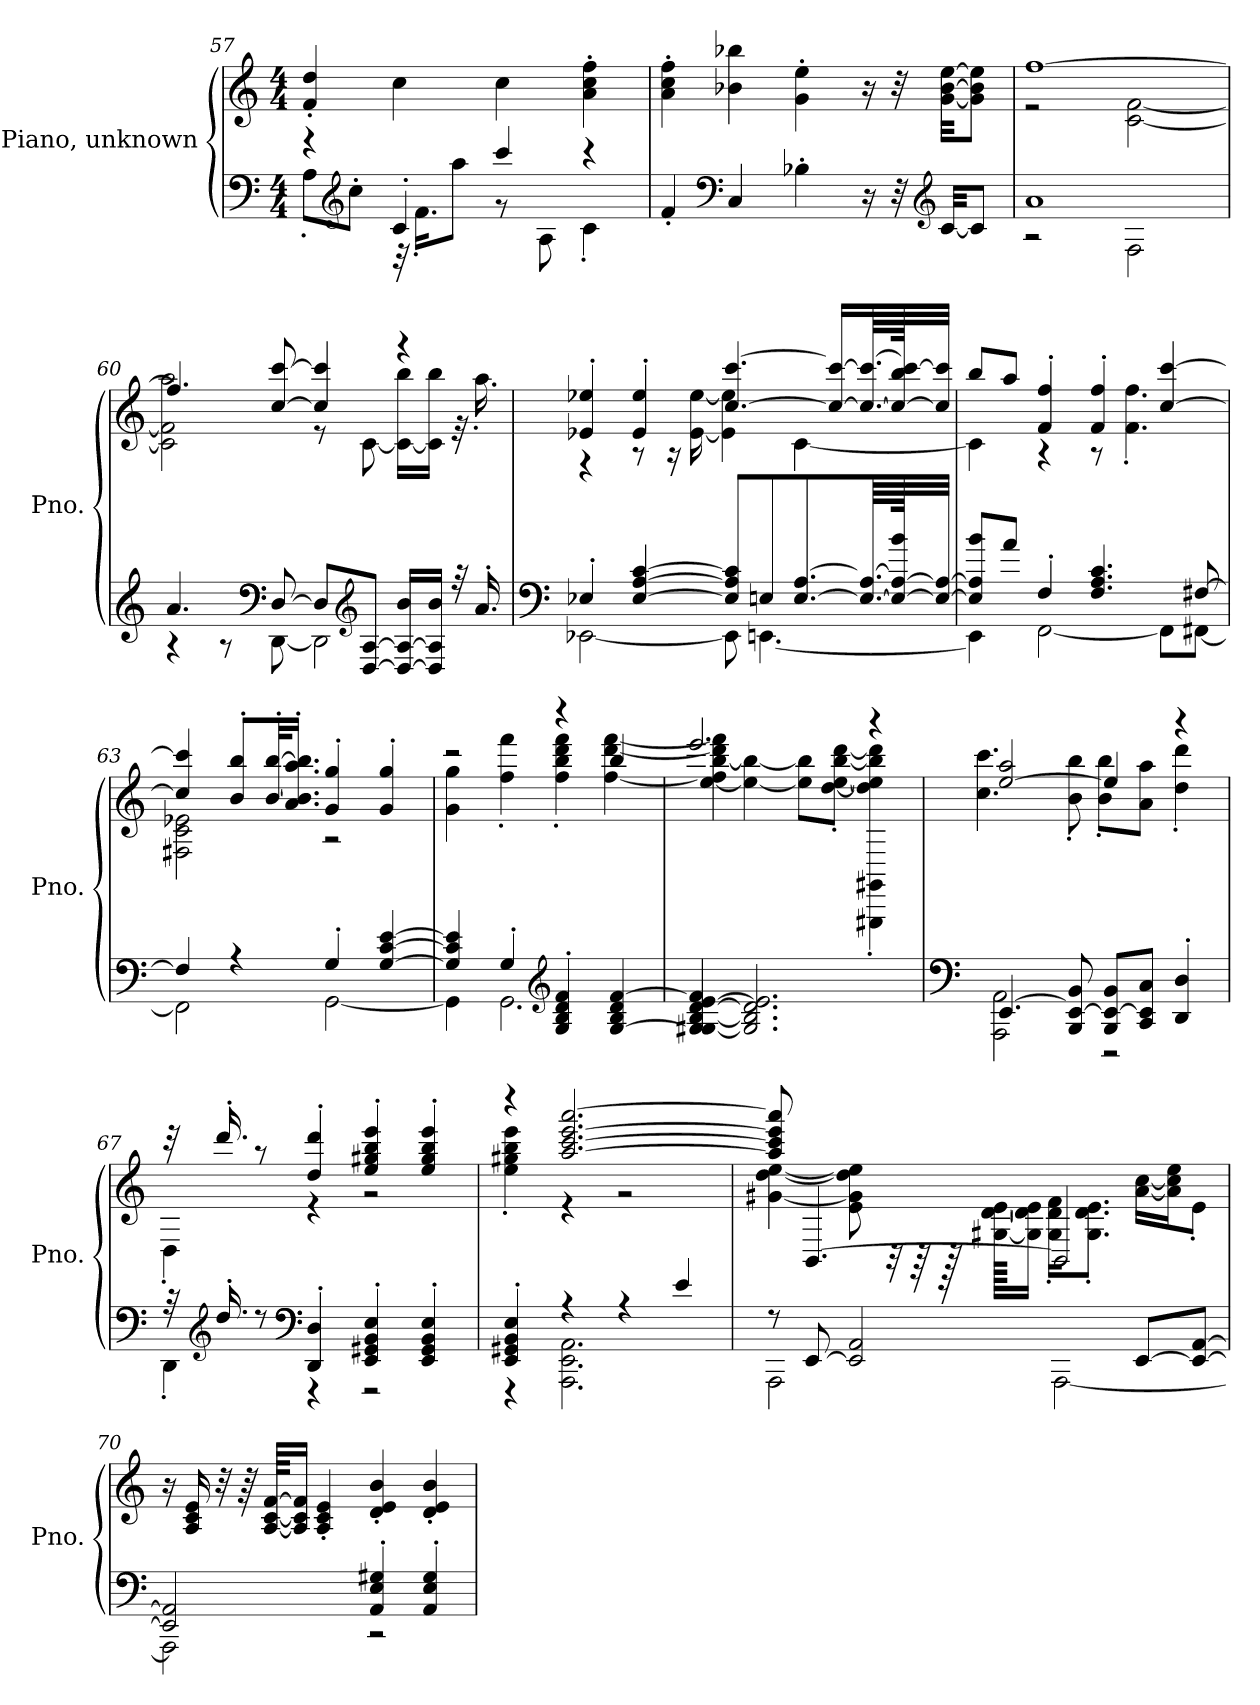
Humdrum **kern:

**kern	**kern
*part1	*part1
*staff2	*staff1
*I"Piano, unknown	*
*I'Pno.	*
!!LO:LB:g=z
*clefF4	*clefG2
*k[]	*k[]
*M4/4	*M4/4
=57	=57
*^	*
4r	8A'\L	4f/' 4dd/'
*clefG2	*	*
.	8cc'\J	.
4c'/	32r	4cc\
.	16.f'\KL	.
.	8aa\J	.
4ccc/	8r	4cc\
.	8A\	.
4r	4c'\	4a\' 4cc\' 4ff\'
*v	*v	*
=58	=58
4f'/	4a\' 4cc\' 4ff\'
*clefF4	*
4C/	4b-X\ 4bb-X\
4B-X'\	4g\' 4ee\'
16r	16r
32r	32r
*clefG2	*
[32c/KKL	[32g\ [32b-\ [32ee\KKL
8c/J]	8g\] 8b-\] 8ee\]J
=59	=59
*^	*^
1a	2r	[1ff	2r
.	2F\	.	[2c\ [2f\
=60	=60	=60	=60
4.a/	4r	4.ff/]	2c\] 2f\] 2aa\
.	8r	.	.
*clefF4	*	*	*
[8D/	[8DD\	[8cc/ [8ccc/	.
8D/L]	2DD\]	4cc/] 4ccc/]	8r
*clefG2	*	*	*
[8D/ [8A/J	.	.	[8c\
16D/_ 16A/_ 16b/LL	.	4r	16c\_ 16bb\LL
16D/] 16A/] 16b/JJ	.	.	16c\] 16bb\JJ
32r	.	.	32r
16.a'/	.	.	16.aa'\
!!LO:LB:g=z	!!
=61	=61	=61	=61
*clefF4	*	*	*
4E-X'/	[2EE-X\	4e-X/' 4ee-X/'	4r
[4E-/ [4A/ [4c/	.	4e-/' 4ee-/'	8r
.	.	.	16r
.	.	.	[16e-\ [16ee-\
8E-/] 8A/] 8c/]L	8EE-\]	[4.cc/ [4.ccc/	4e-\] 4ee-\]
8En/	[4.EEn\	.	.
[8.E/ [8.A/	.	.	[4c\
.	.	16cc/_ 16ccc/_LL	.
64.E/_ 64.A/_LLL	.	64.cc/_ 64.ccc/_LL	.
128E/_ 128A/_ 128b/JK	.	128cc/_ 128bb/ 128ccc/_JK	.
32E/_ 32A/_JJJ	.	32cc/] 32ccc/]JJJ	.
=62	=62	=62	=62
8E/] 8A/] 8b/L	4EE\]	8bb/L	4c\]
8a/J	.	8aa/J	.
4F'/	[2FF\	4f/' 4ff/'	4r
4.F/ 4.A/ 4.c/	.	4f/' 4ff/'	8r
.	.	.	4.f\' 4.ff\'
.	8FF\L]	[4cc/ [4ccc/	.
[8F#X/	[8FF#X\J	.	.
=63	=63	=63	=63
4F#/]	2FF#\]	4cc/] 4ccc/]	2F#X\ 2c\ 2e-X\
4r	.	8b/' 8bb/'L	.
.	.	[32b/' [32bb/'KL	.
.	.	16.a/' 16.b/]' 16.aa/' 16.bb/]'JJ	.
4G'/	[2GG\	4g/' 4gg/'	2r
[4G/ [4c/ [4e/	.	4g/' 4gg/'	.
=64	=64	=64	=64
4G/] 4c/] 4e/]	4GG\]	2r	4g\ 4gg\
4G'/	2.GG\	.	4ff\' 4fff\'
*clefG2	*	*	*
4G/' 4B/' 4d/' 4f/'	.	4r	4ff\' 4bb\' 4ddd\' 4fff\'
[4G/ 4B/ 4d/ [4f/	.	4bb/	[4ff\ [4ddd\ [4fff\
*v	*v	*	*
!!LO:PB:g=z	!!
=65	=65	=65
4G/] [4G#X/ [4B/ [4d/ [4e/ 4f/]	2.eee/	[4ee\ 4ff\] [4bb\ 4ddd\] 4fff\]
2.G#/] 2.B/] 2.d/] 2.e/]	.	4ee\_ 4bb\_
.	.	8ee\] 8bb\]L
.	.	[8dd\' [8ee\' [8bb\' [8ddd\'J
.	4r	4GGG#X\' 4GG#X\' 4dd\]' 4ee\]' 4bb\]' 4ddd\]'
=66	=66	=66
*clefF4	*	*
*^	*	*
[4.EE/	2AAA\ 2AA\	[2ee/ 2aa/	4.cc\ 4.ccc\
8BBB/ 8EE/_ 8BB/	.	.	8b\' 8bb\'
8BBB/ 8EE/_ 8BB/L	2r	4ee/]	8b\' 8bb\'L
8CC/ 8EE/] 8C/J	.	.	8a\ 8aa\J
4DD/' 4D/'	.	4r	4dd\' 4ddd\'
=67	=67	=67	=67
32r	4DD'\	32r	4D'\
*clefG2	*	*	*
16.dd'/	.	16.ddd'/	.
8r	.	8r	.
*clefF4	*	*	*
4DD/' 4D/'	4r	4dd/' 4ddd/'	4r
4EE/' 4GG#X/' 4BB/' 4E/'	2r	4ee/' 4gg#X/' 4bb/' 4eee/'	2r
4EE/' 4GG#/' 4BB/' 4E/'	.	4ee/' 4gg#/' 4bb/' 4eee/'	.
=68	=68	=68	=68
4EE/' 4GG#X/' 4BB/' 4E/'	4r	4r	4ee\' 4gg#X\' 4bb\' 4eee\'
4r	2.AAA\ 2.EE\ 2.AA\	[2.aa/ [2.ccc/ [2.eee/ [2.aaa/	4r
4r	.	.	2r
4e/	.	.	.
!!LO:LB:g=z	!!
=69	=69	=69	=69
8r	2AAA\	8aa/] 8ccc/] 8eee/] 8aaa/]	[4g#X\ [4dd\ [4ee\
[8EE/	.	[4.BB/	.
2EE/] 2AA/	.	.	8e\ 8g#\] 8dd\] 8ee\]
.	.	.	32r
.	.	.	64r
.	.	.	128r
.	.	.	[128G#X\ [128d\ [128e\KKKLL
.	.	.	16G#\] 16d\] 16e\]JJ
.	[2AAA\	2BB/]	16G#\' 16d\' 16f\'KL
.	.	.	8.G#\' 8.d\' 8.e\'J
[8EE/L	.	.	[16a\ [16cc\LL
.	.	.	16a\] 16cc\] 16ee\J
8EE/_ [8AA/J	.	.	8e'\J
*	*	*v	*v
=70	=70	=70
2EE/] 2AA/]	2AAA\]	16r
.	.	16A/ 16c/ 16e/
.	.	32r
.	.	64r
.	.	[64A/ [64c/ [64f/KKLL
.	.	16A/] 16c/] 16f/]JJ
.	.	4A/' 4c/' 4e/'
4AA/' 4E/' 4G#X/'	2r	4d/' 4e/' 4b/'
4AA/' 4E/' 4G#/'	.	4d/' 4e/' 4b/'
*v	*v	*
=	=
*-	*-
